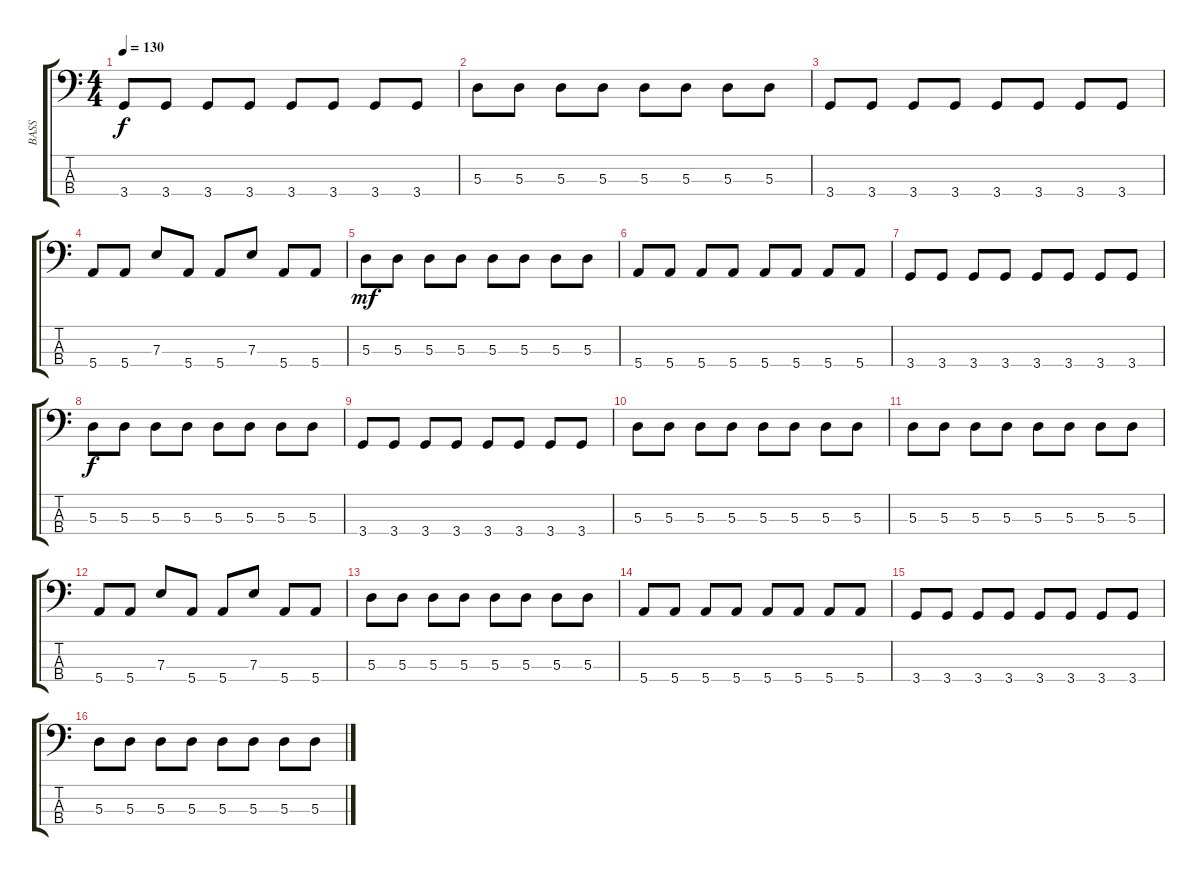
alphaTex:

\track ("BASS" "BASS") {instrument electricbasspick}
\staff {score tabs}
\tuning (G2 D2 A1 E1) {hide}
\ts (4 4)
\tempo 130
\clef f4
\ks c
3.4.8{dy f} 3.4.8 3.4.8 3.4.8 3.4.8 3.4.8 3.4.8 3.4.8 |
5.3.8 5.3.8 5.3.8 5.3.8 5.3.8 5.3.8 5.3.8 5.3.8 |
3.4.8 3.4.8 3.4.8 3.4.8 3.4.8 3.4.8 3.4.8 3.4.8 |
5.4.8 5.4.8 7.3.8 5.4.8 5.4.8 7.3.8 5.4.8 5.4.8 |
5.3.8{dy mf} 5.3.8 5.3.8 5.3.8 5.3.8 5.3.8 5.3.8 5.3.8 |
5.4.8 5.4.8 5.4.8 5.4.8 5.4.8 5.4.8 5.4.8 5.4.8 |
3.4.8 3.4.8 3.4.8 3.4.8 3.4.8 3.4.8 3.4.8 3.4.8 |
5.3.8{dy f} 5.3.8 5.3.8 5.3.8 5.3.8 5.3.8 5.3.8 5.3.8 |
3.4.8 3.4.8 3.4.8 3.4.8 3.4.8 3.4.8 3.4.8 3.4.8 |
5.3.8 5.3.8 5.3.8 5.3.8 5.3.8 5.3.8 5.3.8 5.3.8 |
5.3.8 5.3.8 5.3.8 5.3.8 5.3.8 5.3.8 5.3.8 5.3.8 |
5.4.8 5.4.8 7.3.8 5.4.8 5.4.8 7.3.8 5.4.8 5.4.8 |
5.3.8 5.3.8 5.3.8 5.3.8 5.3.8 5.3.8 5.3.8 5.3.8 |
5.4.8 5.4.8 5.4.8 5.4.8 5.4.8 5.4.8 5.4.8 5.4.8 |
3.4.8 3.4.8 3.4.8 3.4.8 3.4.8 3.4.8 3.4.8 3.4.8 |
5.3.8 5.3.8 5.3.8 5.3.8 5.3.8 5.3.8 5.3.8 5.3.8
